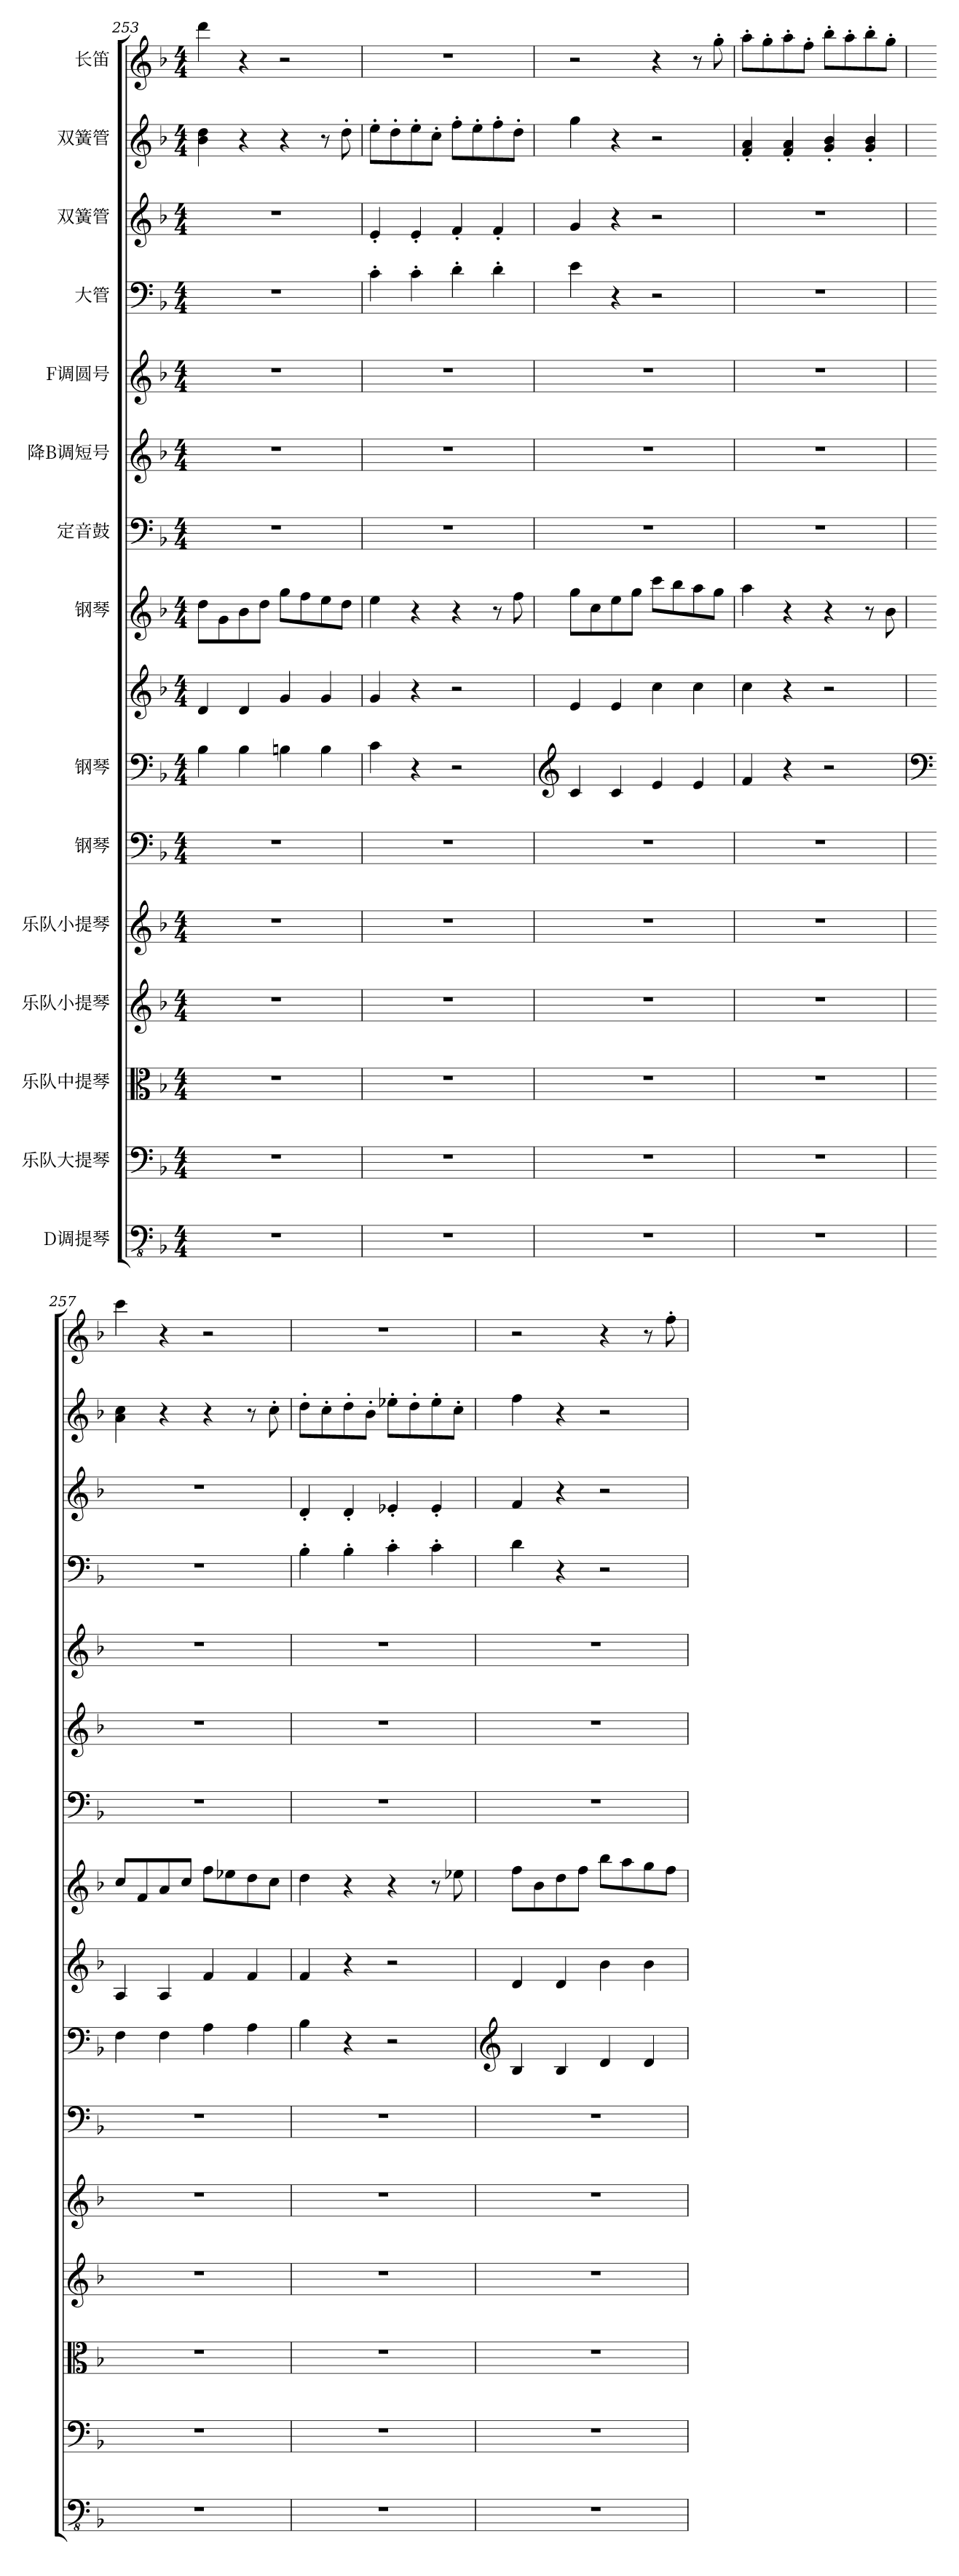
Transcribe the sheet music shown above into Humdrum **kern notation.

**kern	**kern	**kern	**kern	**kern	**kern	**kern	**kern	**kern	**kern	**kern	**kern	**kern	**kern	**kern	**kern
*part15	*part14	*part13	*part12	*part11	*part10	*part9	*part9	*part8	*part7	*part6	*part5	*part4	*part3	*part2	*part1
*staff16	*staff15	*staff14	*staff13	*staff12	*staff11	*staff10	*staff9	*staff8	*staff7	*staff6	*staff5	*staff4	*staff3	*staff2	*staff1
*I"D调提琴	*I"乐队大提琴	*I"乐队中提琴	*I"乐队小提琴	*I"乐队小提琴	*I"钢琴	*I"钢琴	*	*I"钢琴	*I"定音鼓	*I"降B调短号	*I"F调圆号	*I"大管	*I"双簧管	*I"双簧管	*I"长笛
*clefFv4	*clefF4	*clefC3	*clefG2	*clefG2	*clefF4	*clefF4	*clefG2	*clefG2	*clefF4	*clefG2	*clefG2	*clefF4	*clefG2	*clefG2	*clefG2
*ITrd7c12	*	*	*	*	*	*	*	*	*	*ITrd1c2	*ITrd4c7	*	*	*	*
*k[b-]	*k[b-]	*k[b-]	*k[b-]	*k[b-]	*k[b-]	*k[b-]	*k[b-]	*k[b-]	*k[b-]	*k[b-e-a-]	*k[b-e-]	*k[b-]	*k[b-]	*k[b-]	*k[b-]
*M4/4	*M4/4	*M4/4	*M4/4	*M4/4	*M4/4	*M4/4	*M4/4	*M4/4	*M4/4	*M4/4	*M4/4	*M4/4	*M4/4	*M4/4	*M4/4
=253	=253	=253	=253	=253	=253	=253	=253	=253	=253	=253	=253	=253	=253	=253	=253
1r	1r	1r	1r	1r	1r	4B-\	4d/	8dd\L	1r	1r	1r	1r	1r	4b-\ 4dd\	4ddd\
.	.	.	.	.	.	.	.	8g\	.	.	.	.	.	.	.
.	.	.	.	.	.	4B-\	4d/	8b-\	.	.	.	.	.	4r	4r
.	.	.	.	.	.	.	.	8dd\J	.	.	.	.	.	.	.
.	.	.	.	.	.	4Bn\	4g/	8gg\L	.	.	.	.	.	4r	2r
.	.	.	.	.	.	.	.	8ff\	.	.	.	.	.	.	.
.	.	.	.	.	.	4B\	4g/	8ee\	.	.	.	.	.	8r	.
.	.	.	.	.	.	.	.	8dd\J	.	.	.	.	.	8dd'\	.
=254	=254	=254	=254	=254	=254	=254	=254	=254	=254	=254	=254	=254	=254	=254	=254
1r	1r	1r	1r	1r	1r	4c\	4g/	4ee\	1r	1r	1r	4c'\	4e'/	8ee'\L	1r
.	.	.	.	.	.	.	.	.	.	.	.	.	.	8dd'\	.
.	.	.	.	.	.	4r	4r	4r	.	.	.	4c'\	4e'/	8ee'\	.
.	.	.	.	.	.	.	.	.	.	.	.	.	.	8cc'\J	.
.	.	.	.	.	.	2r	2r	4r	.	.	.	4d'\	4f'/	8ff'\L	.
.	.	.	.	.	.	.	.	.	.	.	.	.	.	8ee'\	.
.	.	.	.	.	.	.	.	8r	.	.	.	4d'\	4f'/	8ff'\	.
.	.	.	.	.	.	.	.	8ff\	.	.	.	.	.	8dd'\J	.
!!LO:PB:g=z
=255	=255	=255	=255	=255	=255	=255	=255	=255	=255	=255	=255	=255	=255	=255	=255
*	*	*	*	*	*	*clefG2	*	*	*	*	*	*	*	*	*
1r	1r	1r	1r	1r	1r	4c/	4e/	8gg\L	1r	1r	1r	4e\	4g/	4gg\	2r
.	.	.	.	.	.	.	.	8cc\	.	.	.	.	.	.	.
.	.	.	.	.	.	4c/	4e/	8ee\	.	.	.	4r	4r	4r	.
.	.	.	.	.	.	.	.	8gg\J	.	.	.	.	.	.	.
.	.	.	.	.	.	4e/	4cc\	8ccc\L	.	.	.	2r	2r	2r	4r
.	.	.	.	.	.	.	.	8bb-\	.	.	.	.	.	.	.
.	.	.	.	.	.	4e/	4cc\	8aa\	.	.	.	.	.	.	8r
.	.	.	.	.	.	.	.	8gg\J	.	.	.	.	.	.	8gg'\
=256	=256	=256	=256	=256	=256	=256	=256	=256	=256	=256	=256	=256	=256	=256	=256
1r	1r	1r	1r	1r	1r	4f/	4cc\	4aa\	1r	1r	1r	1r	1r	4f/' 4a/'	8aa'\L
.	.	.	.	.	.	.	.	.	.	.	.	.	.	.	8gg'\
.	.	.	.	.	.	4r	4r	4r	.	.	.	.	.	4f/' 4a/'	8aa'\
.	.	.	.	.	.	.	.	.	.	.	.	.	.	.	8ff'\J
.	.	.	.	.	.	2r	2r	4r	.	.	.	.	.	4g/' 4b-/'	8bb-'\L
.	.	.	.	.	.	.	.	.	.	.	.	.	.	.	8aa'\
.	.	.	.	.	.	.	.	8r	.	.	.	.	.	4g/' 4b-/'	8bb-'\
.	.	.	.	.	.	.	.	8b-\	.	.	.	.	.	.	8gg'\J
=257	=257	=257	=257	=257	=257	=257	=257	=257	=257	=257	=257	=257	=257	=257	=257
*	*	*	*	*	*	*clefF4	*	*	*	*	*	*	*	*	*
1r	1r	1r	1r	1r	1r	4F\	4A/	8cc/L	1r	1r	1r	1r	1r	4a\ 4cc\	4ccc\
.	.	.	.	.	.	.	.	8f/	.	.	.	.	.	.	.
.	.	.	.	.	.	4F\	4A/	8a/	.	.	.	.	.	4r	4r
.	.	.	.	.	.	.	.	8cc/J	.	.	.	.	.	.	.
.	.	.	.	.	.	4A\	4f/	8ff\L	.	.	.	.	.	4r	2r
.	.	.	.	.	.	.	.	8ee-X\	.	.	.	.	.	.	.
.	.	.	.	.	.	4A\	4f/	8dd\	.	.	.	.	.	8r	.
.	.	.	.	.	.	.	.	8cc\J	.	.	.	.	.	8cc'\	.
=258	=258	=258	=258	=258	=258	=258	=258	=258	=258	=258	=258	=258	=258	=258	=258
1r	1r	1r	1r	1r	1r	4B-\	4f/	4dd\	1r	1r	1r	4B-'\	4d'/	8dd'\L	1r
.	.	.	.	.	.	.	.	.	.	.	.	.	.	8cc'\	.
.	.	.	.	.	.	4r	4r	4r	.	.	.	4B-'\	4d'/	8dd'\	.
.	.	.	.	.	.	.	.	.	.	.	.	.	.	8b-'\J	.
.	.	.	.	.	.	2r	2r	4r	.	.	.	4c'\	4e-X'/	8ee-X'\L	.
.	.	.	.	.	.	.	.	.	.	.	.	.	.	8dd'\	.
.	.	.	.	.	.	.	.	8r	.	.	.	4c'\	4e-'/	8ee-'\	.
.	.	.	.	.	.	.	.	8ee-X\	.	.	.	.	.	8cc'\J	.
!!LO:PB:g=z
=259	=259	=259	=259	=259	=259	=259	=259	=259	=259	=259	=259	=259	=259	=259	=259
*	*	*	*	*	*	*clefG2	*	*	*	*	*	*	*	*	*
1r	1r	1r	1r	1r	1r	4B-/	4d/	8ff\L	1r	1r	1r	4d\	4f/	4ff\	2r
.	.	.	.	.	.	.	.	8b-\	.	.	.	.	.	.	.
.	.	.	.	.	.	4B-/	4d/	8dd\	.	.	.	4r	4r	4r	.
.	.	.	.	.	.	.	.	8ff\J	.	.	.	.	.	.	.
.	.	.	.	.	.	4d/	4b-\	8bb-\L	.	.	.	2r	2r	2r	4r
.	.	.	.	.	.	.	.	8aa\	.	.	.	.	.	.	.
.	.	.	.	.	.	4d/	4b-\	8gg\	.	.	.	.	.	.	8r
.	.	.	.	.	.	.	.	8ff\J	.	.	.	.	.	.	8ff'\
=	=	=	=	=	=	=	=	=	=	=	=	=	=	=	=
*-	*-	*-	*-	*-	*-	*-	*-	*-	*-	*-	*-	*-	*-	*-	*-
